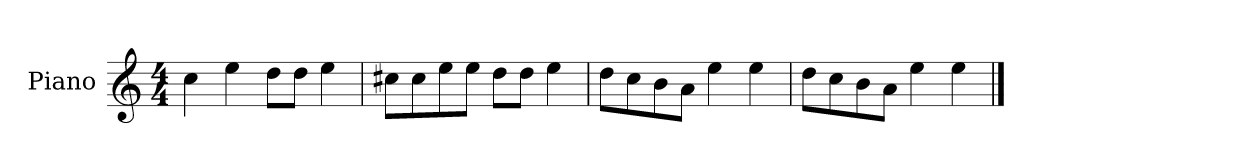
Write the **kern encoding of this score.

**kern
*part1
*staff1
*I"Piano
*I'P-no
*clefG2
*k[]
*M4/4
*MM90
=1
4cc\
4ee\
8dd\L
8dd\J
4ee\
=2
8cc#X\L
8cc#\
8ee\
8ee\J
8dd\L
8dd\J
4ee\
=3
8dd\L
8cc\
8b\
8a\J
4ee\
4ee\
=4
8dd\L
8cc\
8b\
8a\J
4ee\
4ee\
==
*-
